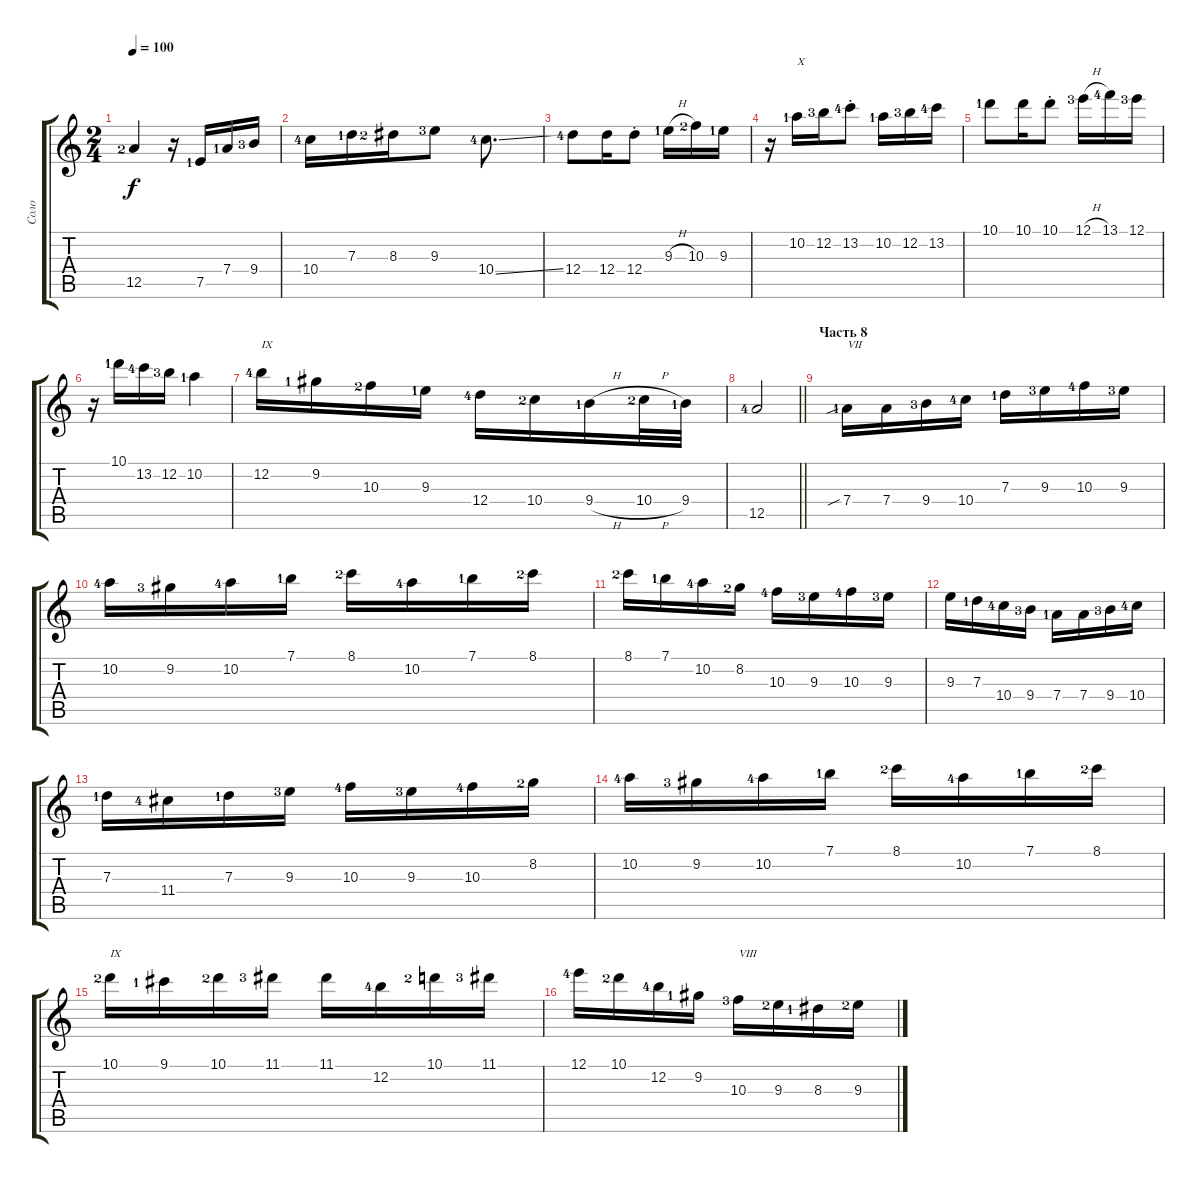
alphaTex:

\track ("Соло" "Соло") {instrument acousticguitarsteel}
\staff {score tabs}
\tuning (E4 B3 G3 D3 A2 E2) {hide}
\ts (2 4)
\tempo 100
\clef g2
\ks c
12.5{lf 3}.4{dy f} r.16 7.5{lf 2}.16 7.4{lf 2}.16 9.4{lf 4}.16 |
10.4{lf 5}.16 7.3{lf 2}.16 8.3{lf 3}.16 9.3{lf 4}.8 10.4{ss lf 5}.8{d} |
12.4{lf 5}.8 12.4.16 12.4{st}.8 9.3{h lf 2}.16 10.3{lf 3}.16 9.3{lf 2}.16 |
r.16 10.2{lf 2}.16{txt "X"} 12.2{lf 4}.16 13.2{st lf 5}.8 10.2{lf 2}.16 12.2{lf 4}.16 13.2{lf 5}.16 |
10.1{lf 2}.8 10.1.16 10.1{st}.8 12.1{h lf 4}.16 13.1{lf 5}.16 12.1{lf 4}.16 |
r.16 10.1{lf 2}.16 13.2{lf 5}.16 12.2{lf 4}.16 10.2{lf 2}.4 |
12.2{lf 5}.16{txt "IX"} 9.2{lf 2}.16 10.3{lf 3}.16 9.3{lf 2}.16 12.4{lf 5}.16 10.4{lf 3}.16 9.4{h lf 2}.16 10.4{h lf 3}.32 9.4{lf 2}.32 |
\barLineRight lightlight
12.5{lf 5}.2 |
\section ("" "Часть 8")
7.4{sib lf 2}.16{txt "VII" volume 16} 7.4.16 9.4{lf 4}.16 10.4{lf 5}.16 7.3{lf 2}.16 9.3{lf 4}.16 10.3{lf 5}.16 9.3{lf 4}.16 |
10.2{lf 5}.16 9.2{lf 4}.16 10.2{lf 5}.16 7.1{lf 2}.16 8.1{lf 3}.16 10.2{lf 5}.16 7.1{lf 2}.16 8.1{lf 3}.16 |
8.1{lf 3}.16 7.1{lf 2}.16 10.2{lf 5}.16 8.2{lf 3}.16 10.3{lf 5}.16 9.3{lf 4}.16 10.3{lf 5}.16 9.3{lf 4}.16 |
9.3.16 7.3{lf 2}.16 10.4{lf 5}.16 9.4{lf 4}.16 7.4{lf 2}.16 7.4.16 9.4{lf 4}.16 10.4{lf 5}.16 |
7.3{lf 2}.16 11.4{lf 5}.16 7.3{lf 2}.16 9.3{lf 4}.16 10.3{lf 5}.16 9.3{lf 4}.16 10.3{lf 5}.16 8.2{lf 3}.16 |
10.2{lf 5}.16 9.2{lf 4}.16 10.2{lf 5}.16 7.1{lf 2}.16 8.1{lf 3}.16 10.2{lf 5}.16 7.1{lf 2}.16 8.1{lf 3}.16 |
10.1{lf 3}.16{txt "IX"} 9.1{lf 2}.16 10.1{lf 3}.16 11.1{lf 4}.16 11.1.16 12.2{lf 5}.16 10.1{lf 3}.16 11.1{lf 4}.16 |
12.1{lf 5}.16 10.1{lf 3}.16 12.2{lf 5}.16 9.2{lf 2}.16 10.3{lf 4}.16{txt "VIII"} 9.3{lf 3}.16 8.3{lf 2}.16 9.3{lf 3}.16
